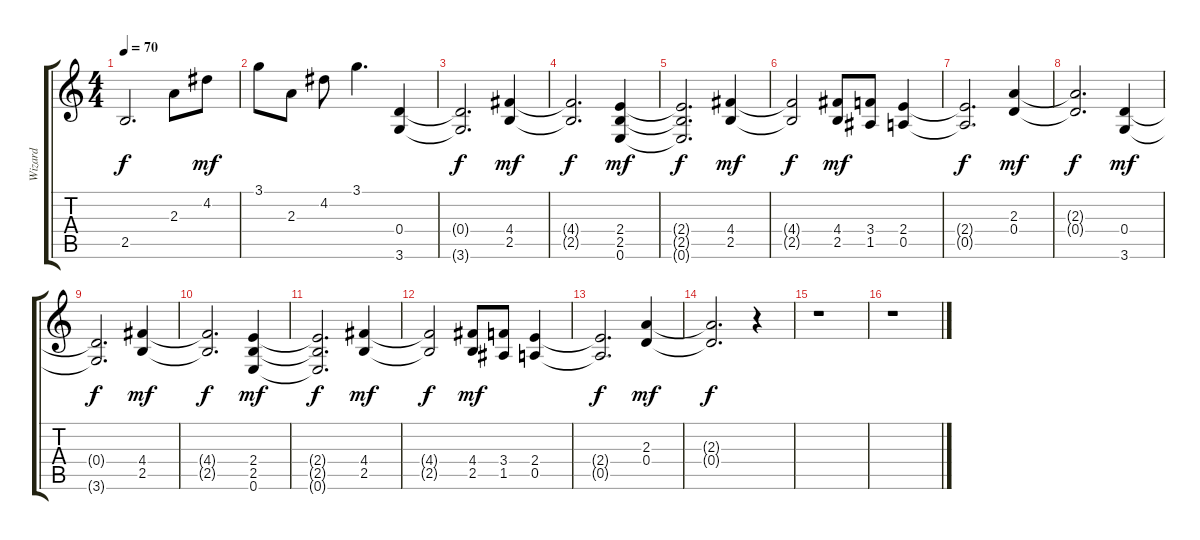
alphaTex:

\track ("Wizard" "Wizard") {instrument distortionguitar}
\staff {score tabs}
\tuning (E4 B3 G3 D3 A2 E2) {hide}
\ts (4 4)
\tempo 70
\clef g2
\ks c
2.5{t}.2{d dy f} 2.3.8 4.2.8{dy mf} |
3.1.8 2.3.8 4.2.8 3.1.4{d} (0.4 3.6).4 |
(0.4{t} 3.6{t}).2{d dy f} (4.4 2.5).4{dy mf} |
(4.4{t} 2.5{t}).2{d dy f} (2.4 2.5 0.6).4{dy mf} |
(2.4{t} 2.5{t} 0.6{t}).2{d dy f} (4.4 2.5).4{dy mf} |
(4.4{t} 2.5{t}).2{dy f} (4.4 2.5).8{dy mf} (3.4 1.5).8 (2.4 0.5).4 |
(2.4{t} 0.5{t}).2{d dy f} (2.3 0.4).4{dy mf} |
(2.3{t} 0.4{t}).2{d dy f} (0.4 3.6).4{dy mf} |
(0.4{t} 3.6{t}).2{d dy f} (4.4 2.5).4{dy mf} |
(4.4{t} 2.5{t}).2{d dy f} (2.4 2.5 0.6).4{dy mf} |
(2.4{t} 2.5{t} 0.6{t}).2{d dy f} (4.4 2.5).4{dy mf} |
(4.4{t} 2.5{t}).2{dy f} (4.4 2.5).8{dy mf} (3.4 1.5).8 (2.4 0.5).4 |
(2.4{t} 0.5{t}).2{d dy f} (2.3 0.4).4{dy mf} |
(2.3{t} 0.4{t}).2{d dy f} r.4 |
r.1 |
r.1
